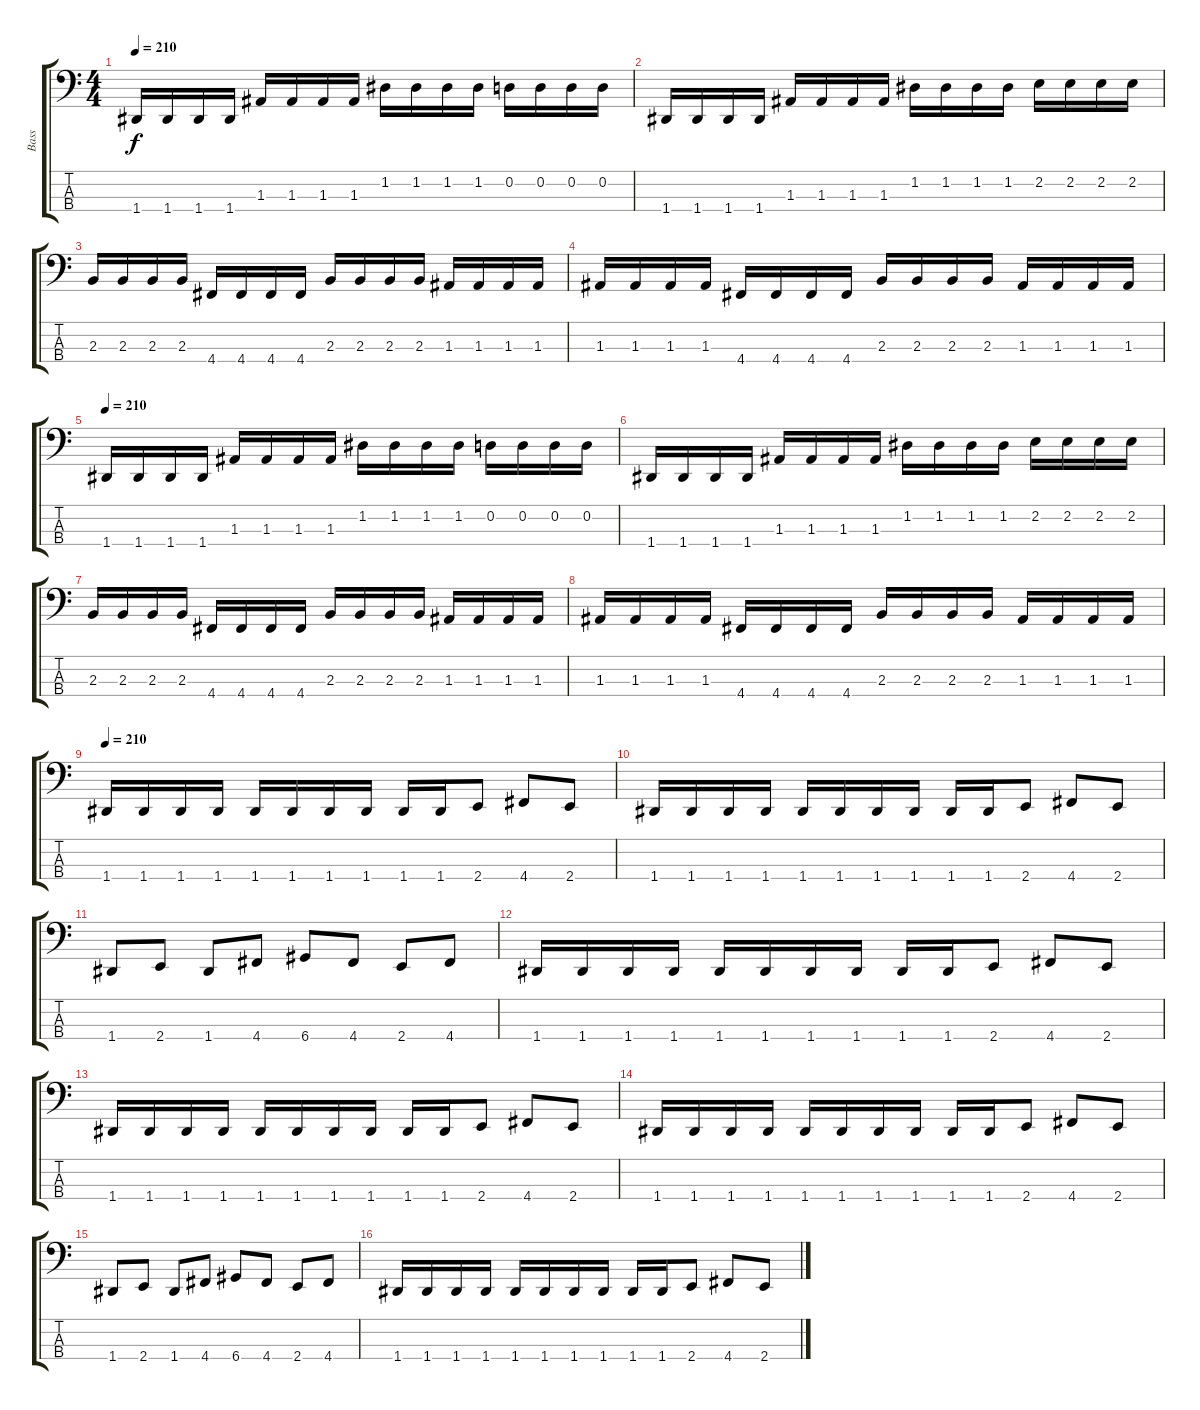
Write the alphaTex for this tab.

\track ("Bass" "Bass") {instrument electricbasspick}
\staff {score tabs}
\tuning (G2 D2 A1 D1) {hide}
\ts (4 4)
\tempo 210
\clef f4
\ks c
1.4.16{dy f} 1.4.16 1.4.16 1.4.16 1.3.16 1.3.16 1.3.16 1.3.16 1.2.16 1.2.16 1.2.16 1.2.16 0.2.16 0.2.16 0.2.16 0.2.16 |
1.4.16 1.4.16 1.4.16 1.4.16 1.3.16 1.3.16 1.3.16 1.3.16 1.2.16 1.2.16 1.2.16 1.2.16 2.2.16 2.2.16 2.2.16 2.2.16 |
2.3.16 2.3.16 2.3.16 2.3.16 4.4.16 4.4.16 4.4.16 4.4.16 2.3.16 2.3.16 2.3.16 2.3.16 1.3.16 1.3.16 1.3.16 1.3.16 |
1.3.16 1.3.16 1.3.16 1.3.16 4.4.16 4.4.16 4.4.16 4.4.16 2.3.16 2.3.16 2.3.16 2.3.16 1.3.16 1.3.16 1.3.16 1.3.16 |
\tempo 210
1.4.16 1.4.16 1.4.16 1.4.16 1.3.16 1.3.16 1.3.16 1.3.16 1.2.16 1.2.16 1.2.16 1.2.16 0.2.16 0.2.16 0.2.16 0.2.16 |
1.4.16 1.4.16 1.4.16 1.4.16 1.3.16 1.3.16 1.3.16 1.3.16 1.2.16 1.2.16 1.2.16 1.2.16 2.2.16 2.2.16 2.2.16 2.2.16 |
2.3.16 2.3.16 2.3.16 2.3.16 4.4.16 4.4.16 4.4.16 4.4.16 2.3.16 2.3.16 2.3.16 2.3.16 1.3.16 1.3.16 1.3.16 1.3.16 |
1.3.16 1.3.16 1.3.16 1.3.16 4.4.16 4.4.16 4.4.16 4.4.16 2.3.16 2.3.16 2.3.16 2.3.16 1.3.16 1.3.16 1.3.16 1.3.16 |
\tempo 210
1.4.16 1.4.16 1.4.16 1.4.16 1.4.16 1.4.16 1.4.16 1.4.16 1.4.16 1.4.16 2.4.8 4.4.8 2.4.8 |
1.4.16 1.4.16 1.4.16 1.4.16 1.4.16 1.4.16 1.4.16 1.4.16 1.4.16 1.4.16 2.4.8 4.4.8 2.4.8 |
1.4.8 2.4.8 1.4.8 4.4.8 6.4.8 4.4.8 2.4.8 4.4.8 |
1.4.16 1.4.16 1.4.16 1.4.16 1.4.16 1.4.16 1.4.16 1.4.16 1.4.16 1.4.16 2.4.8 4.4.8 2.4.8 |
1.4.16 1.4.16 1.4.16 1.4.16 1.4.16 1.4.16 1.4.16 1.4.16 1.4.16 1.4.16 2.4.8 4.4.8 2.4.8 |
1.4.16 1.4.16 1.4.16 1.4.16 1.4.16 1.4.16 1.4.16 1.4.16 1.4.16 1.4.16 2.4.8 4.4.8 2.4.8 |
1.4.8 2.4.8 1.4.8 4.4.8 6.4.8 4.4.8 2.4.8 4.4.8 |
1.4.16 1.4.16 1.4.16 1.4.16 1.4.16 1.4.16 1.4.16 1.4.16 1.4.16 1.4.16 2.4.8 4.4.8 2.4.8
